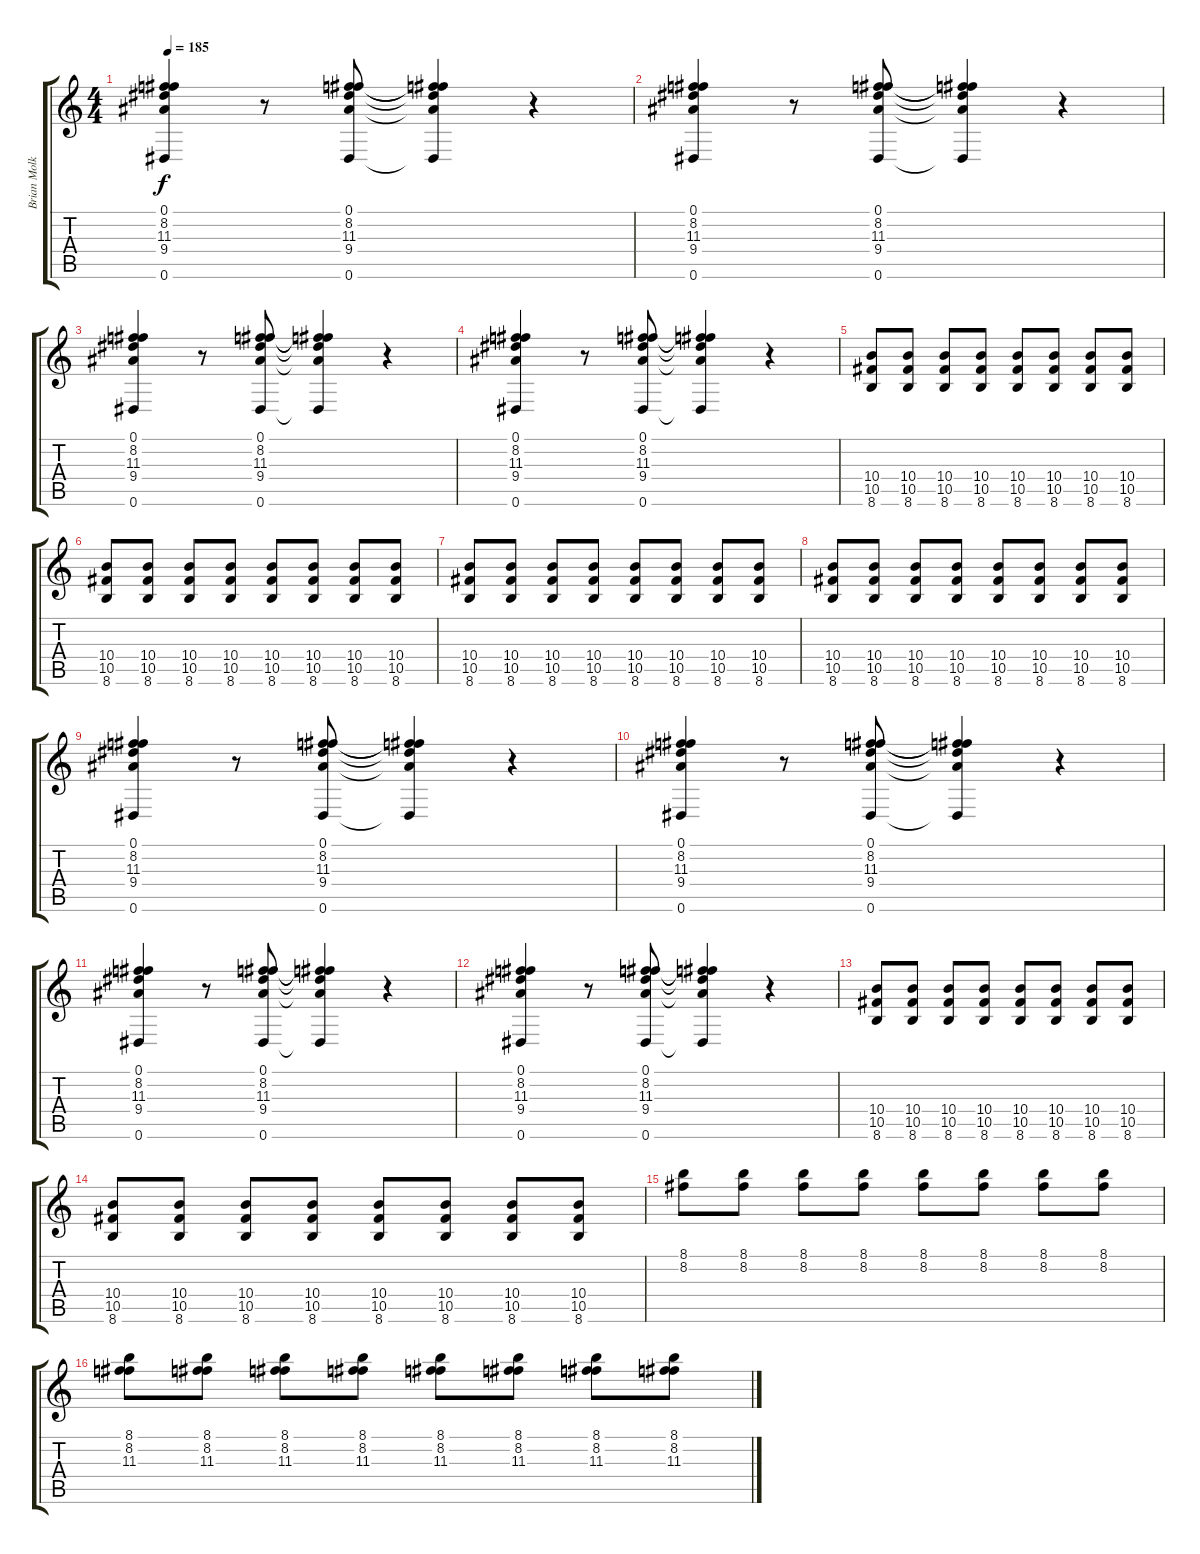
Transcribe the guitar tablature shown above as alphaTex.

\track ("Brian Molko" "Brian Molk") {instrument overdrivenguitar}
\staff {score tabs}
\tuning (Eb4 Bb3 Gb3 Db3 Ab2 Eb2) {hide}
\ts (4 4)
\tempo 185
\clef g2
\ks c
(0.1 8.2 11.3 9.4 0.6).4{dy f} r.8 (0.1 8.2 11.3 9.4 0.6).8 (0.1{t} 8.2{t} 11.3{t} 9.4{t} 0.6{t}).4 r.4 |
(0.1 8.2 11.3 9.4 0.6).4 r.8 (0.1 8.2 11.3 9.4 0.6).8 (0.1{t} 8.2{t} 11.3{t} 9.4{t} 0.6{t}).4 r.4 |
(0.1 8.2 11.3 9.4 0.6).4 r.8 (0.1 8.2 11.3 9.4 0.6).8 (0.1{t} 8.2{t} 11.3{t} 9.4{t} 0.6{t}).4 r.4 |
(0.1 8.2 11.3 9.4 0.6).4 r.8 (0.1 8.2 11.3 9.4 0.6).8 (0.1{t} 8.2{t} 11.3{t} 9.4{t} 0.6{t}).4 r.4 |
(10.4 10.5 8.6).8 (10.4 10.5 8.6).8 (10.4 10.5 8.6).8 (10.4 10.5 8.6).8 (10.4 10.5 8.6).8 (10.4 10.5 8.6).8 (10.4 10.5 8.6).8 (10.4 10.5 8.6).8 |
(10.4 10.5 8.6).8 (10.4 10.5 8.6).8 (10.4 10.5 8.6).8 (10.4 10.5 8.6).8 (10.4 10.5 8.6).8 (10.4 10.5 8.6).8 (10.4 10.5 8.6).8 (10.4 10.5 8.6).8 |
(10.4 10.5 8.6).8 (10.4 10.5 8.6).8 (10.4 10.5 8.6).8 (10.4 10.5 8.6).8 (10.4 10.5 8.6).8 (10.4 10.5 8.6).8 (10.4 10.5 8.6).8 (10.4 10.5 8.6).8 |
(10.4 10.5 8.6).8 (10.4 10.5 8.6).8 (10.4 10.5 8.6).8 (10.4 10.5 8.6).8 (10.4 10.5 8.6).8 (10.4 10.5 8.6).8 (10.4 10.5 8.6).8 (10.4 10.5 8.6).8 |
(0.1 8.2 11.3 9.4 0.6).4 r.8 (0.1 8.2 11.3 9.4 0.6).8 (0.1{t} 8.2{t} 11.3{t} 9.4{t} 0.6{t}).4 r.4 |
(0.1 8.2 11.3 9.4 0.6).4 r.8 (0.1 8.2 11.3 9.4 0.6).8 (0.1{t} 8.2{t} 11.3{t} 9.4{t} 0.6{t}).4 r.4 |
(0.1 8.2 11.3 9.4 0.6).4 r.8 (0.1 8.2 11.3 9.4 0.6).8 (0.1{t} 8.2{t} 11.3{t} 9.4{t} 0.6{t}).4 r.4 |
(0.1 8.2 11.3 9.4 0.6).4 r.8 (0.1 8.2 11.3 9.4 0.6).8 (0.1{t} 8.2{t} 11.3{t} 9.4{t} 0.6{t}).4 r.4 |
(10.4 10.5 8.6).8 (10.4 10.5 8.6).8 (10.4 10.5 8.6).8 (10.4 10.5 8.6).8 (10.4 10.5 8.6).8 (10.4 10.5 8.6).8 (10.4 10.5 8.6).8 (10.4 10.5 8.6).8 |
(10.4 10.5 8.6).8 (10.4 10.5 8.6).8 (10.4 10.5 8.6).8 (10.4 10.5 8.6).8 (10.4 10.5 8.6).8 (10.4 10.5 8.6).8 (10.4 10.5 8.6).8 (10.4 10.5 8.6).8 |
(8.1 8.2).8 (8.1 8.2).8 (8.1 8.2).8 (8.1 8.2).8 (8.1 8.2).8 (8.1 8.2).8 (8.1 8.2).8 (8.1 8.2).8 |
(8.1 8.2 11.3).8 (8.1 8.2 11.3).8 (8.1 8.2 11.3).8 (8.1 8.2 11.3).8 (8.1 8.2 11.3).8 (8.1 8.2 11.3).8 (8.1 8.2 11.3).8 (8.1 8.2 11.3).8
